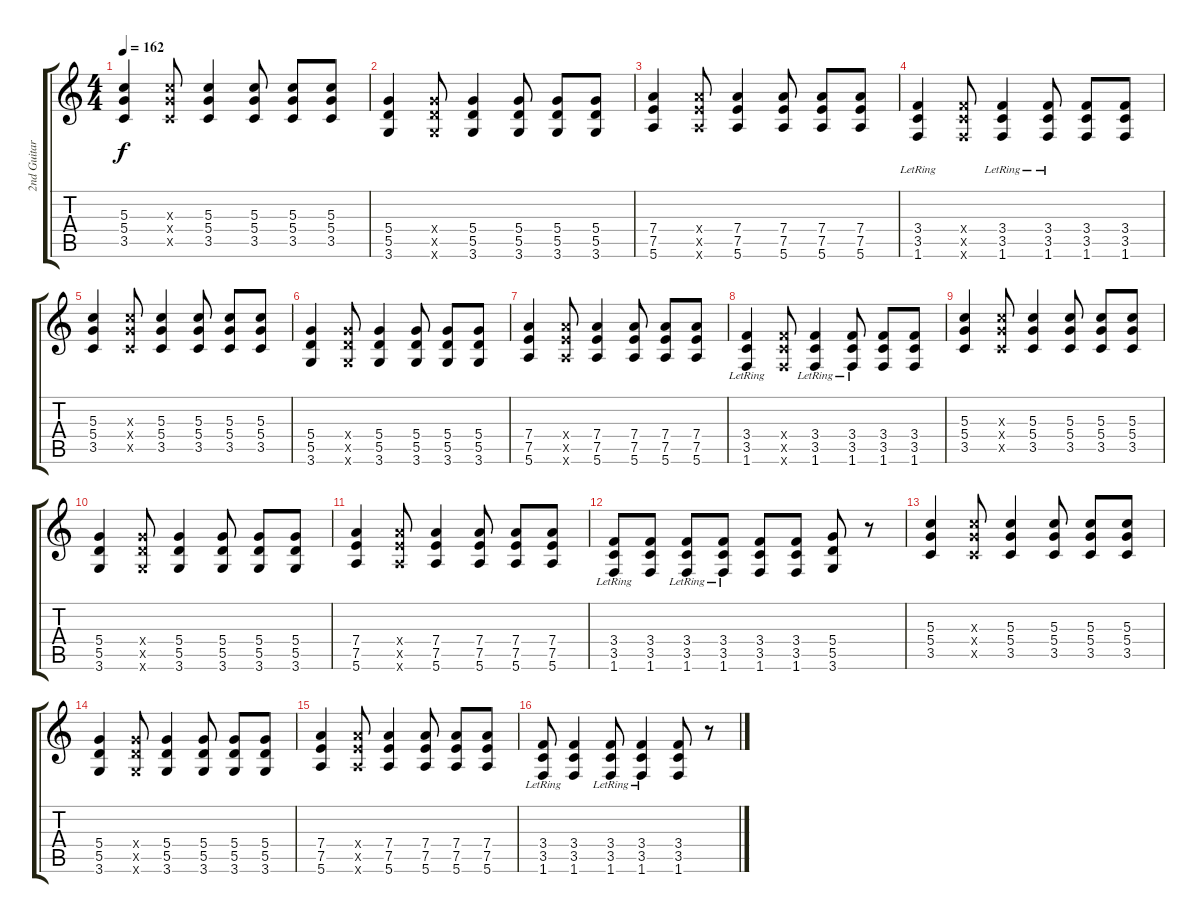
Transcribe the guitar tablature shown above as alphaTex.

\track ("2nd Guitar" "2nd Guitar") {instrument distortionguitar}
\staff {score tabs}
\tuning (E4 B3 G3 D3 A2 E2) {hide}
\ts (4 4)
\tempo 162
\clef g2
\ks c
(5.3 5.4 3.5).4{dy f} (5.3{x} 5.4{x} 3.5{x}).8 (5.3 5.4 3.5).4 (5.3 5.4 3.5).8 (5.3 5.4 3.5).8 (5.3 5.4 3.5).8 |
(5.4 5.5 3.6).4 (5.4{x} 5.5{x} 3.6{x}).8 (5.4 5.5 3.6).4 (5.4 5.5 3.6).8 (5.4 5.5 3.6).8 (5.4 5.5 3.6).8 |
(7.4 7.5 5.6).4 (7.4{x} 7.5{x} 5.6{x}).8 (7.4 7.5 5.6).4 (7.4 7.5 5.6).8 (7.4 7.5 5.6).8 (7.4 7.5 5.6).8 |
(3.4 3.5 1.6{lr}).4 (3.4{x} 3.5{x} 1.6{x}).8 (3.4{lr} 3.5 1.6).4 (3.4 3.5{lr} 1.6).8 (3.4 3.5 1.6).8 (3.4 3.5 1.6).8 |
(5.3 5.4 3.5).4 (5.3{x} 5.4{x} 3.5{x}).8 (5.3 5.4 3.5).4 (5.3 5.4 3.5).8 (5.3 5.4 3.5).8 (5.3 5.4 3.5).8 |
(5.4 5.5 3.6).4 (5.4{x} 5.5{x} 3.6{x}).8 (5.4 5.5 3.6).4 (5.4 5.5 3.6).8 (5.4 5.5 3.6).8 (5.4 5.5 3.6).8 |
(7.4 7.5 5.6).4 (7.4{x} 7.5{x} 5.6{x}).8 (7.4 7.5 5.6).4 (7.4 7.5 5.6).8 (7.4 7.5 5.6).8 (7.4 7.5 5.6).8 |
(3.4 3.5 1.6{lr}).4 (3.4{x} 3.5{x} 1.6{x}).8 (3.4{lr} 3.5 1.6).4 (3.4 3.5{lr} 1.6).8 (3.4 3.5 1.6).8 (3.4 3.5 1.6).8 |
(5.3 5.4 3.5).4 (5.3{x} 5.4{x} 3.5{x}).8 (5.3 5.4 3.5).4 (5.3 5.4 3.5).8 (5.3 5.4 3.5).8 (5.3 5.4 3.5).8 |
(5.4 5.5 3.6).4 (5.4{x} 5.5{x} 3.6{x}).8 (5.4 5.5 3.6).4 (5.4 5.5 3.6).8 (5.4 5.5 3.6).8 (5.4 5.5 3.6).8 |
(7.4 7.5 5.6).4 (7.4{x} 7.5{x} 5.6{x}).8 (7.4 7.5 5.6).4 (7.4 7.5 5.6).8 (7.4 7.5 5.6).8 (7.4 7.5 5.6).8 |
(3.4 3.5 1.6{lr}).8 (3.4 3.5 1.6).8 (3.4{lr} 3.5 1.6).8 (3.4 3.5{lr} 1.6).8 (3.4 3.5 1.6).8 (3.4 3.5 1.6).8 (5.4 5.5 3.6).8 r.8 |
(5.3 5.4 3.5).4 (5.3{x} 5.4{x} 3.5{x}).8 (5.3 5.4 3.5).4 (5.3 5.4 3.5).8 (5.3 5.4 3.5).8 (5.3 5.4 3.5).8 |
(5.4 5.5 3.6).4 (5.4{x} 5.5{x} 3.6{x}).8 (5.4 5.5 3.6).4 (5.4 5.5 3.6).8 (5.4 5.5 3.6).8 (5.4 5.5 3.6).8 |
(7.4 7.5 5.6).4 (7.4{x} 7.5{x} 5.6{x}).8 (7.4 7.5 5.6).4 (7.4 7.5 5.6).8 (7.4 7.5 5.6).8 (7.4 7.5 5.6).8 |
(3.4 3.5 1.6{lr}).8 (3.4 3.5 1.6).4 (3.4{lr} 3.5 1.6).8 (3.4 3.5{lr} 1.6).4 (3.4 3.5 1.6).8 r.8
